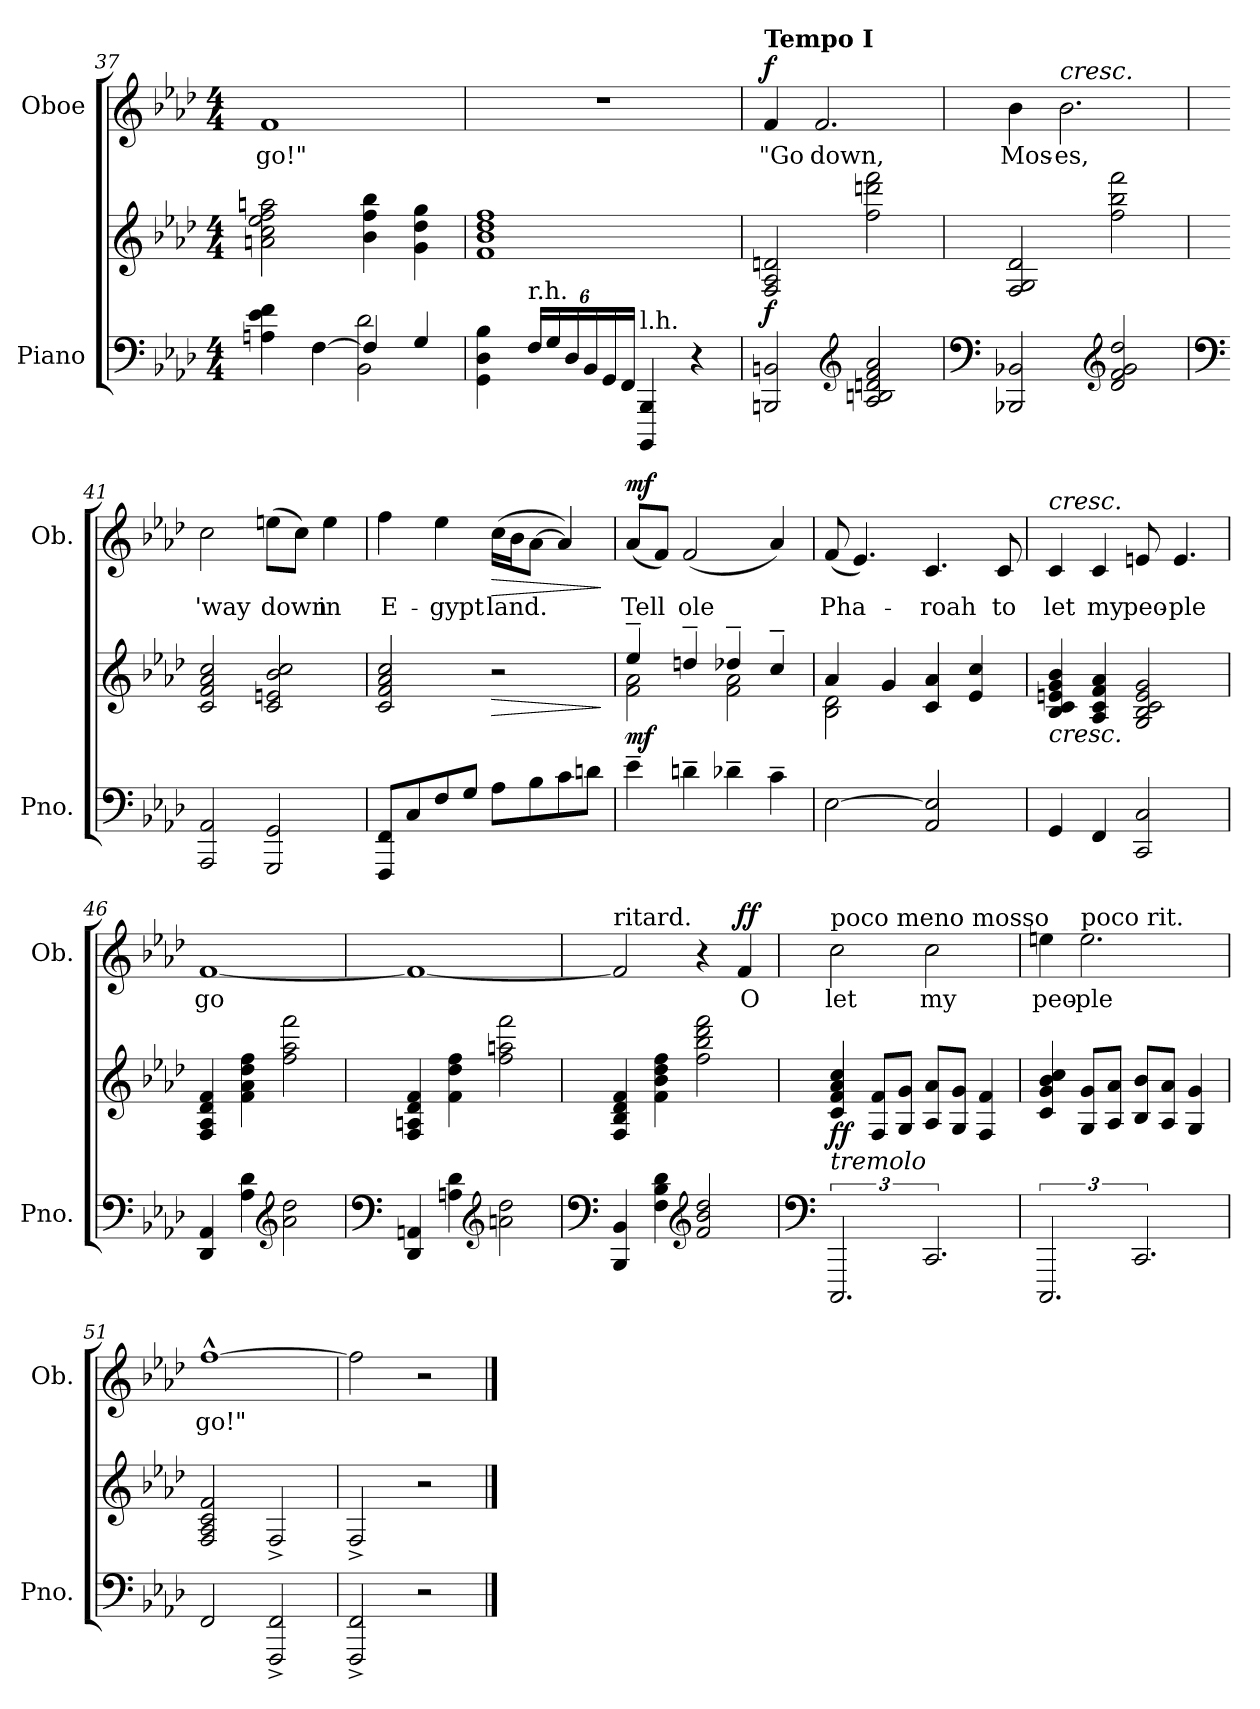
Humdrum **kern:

**kern	**kern	**dynam	**kern	**text	**dynam
*part2	*part2	*part2	*part1	*part1	*part1
*staff3	*staff2	*staff2/3	*staff1	*staff1	*staff1
*I"Piano	*	*	*I"Oboe	*	*
*I'Pno.	*	*	*I'Ob.	*	*
*clefF4	*clefG2	*	*clefG2	*	*
*k[b-e-a-d-]	*k[b-e-a-d-]	*	*k[b-e-a-d-]	*	*
*M4/4	*M4/4	*	*M4/4	*	*
=37	=37	=37	=37	=37	=37
*^	*	*	*	*	*
!	!	!	!	!	!LO:LY:b	!
4An\ 4e-\ 4f\	2ryy	2an\ 2cc\ 2ee-\ 2ff\ 2aan\	.	1f	go!"	.
[4F\	.	.	.	.	.	.
4F/]	2BB-\ 2d-\	4b-\ 4ff\ 4bb-\	.	.	.	.
4G/	.	4g\ 4dd-\ 4gg\	.	.	.	.
*v	*v	*	*	*	*	*
=38	=38	=38	=38	=38	=38
4GG\ 4D-\ 4B-\	1f 1b- 1dd- 1ff	.	1r	.	.
*Xbrackettup	*	*	*	*	*
!LO:TX:a:t=r.h.	!	!	!	!	!
24F/LL	.	.	.	.	.
24G/	.	.	.	.	.
24D-/	.	.	.	.	.
24BB-/	.	.	.	.	.
24GG/	.	.	.	.	.
24FF/JJ	.	.	.	.	.
!LO:TX:a:t=l.h.	!	!	!	!	!
4BBBB-/ 4BBB-/	.	.	.	.	.
4r	.	.	.	.	.
=39	=39	=39	=39	=39	=39
!	!	!	!LO:TX:a:B:t=Tempo I	!	!
!	!	!LO:DY:b	!	!LO:LY:b	!LO:DY:a
2BBBn/ 2BBn/	2F/ 2A-/ 2dn/	f	4f/	"Go	f
!	!	!	!	!LO:LY:b	!
.	.	.	2.f/	down,	.
*clefG2	*	*	*	*	*
2A-/ 2Bn/ 2dn/ 2f/ 2a-/	2ff\ 2dddn\ 2fff\	.	.	.	.
=40	=40	=40	=40	=40	=40
*clefF4	*	*	*	*	*
!	!	!	!	!LO:LY:b	!
2BBB-X/ 2BB-X/	2F/ 2G/ 2d-/	.	4b-\	Mos-	.
!	!	!	!LO:TX:a:i:t=cresc.	!	!
!	!	!	!	!LO:LY:b	!
.	.	.	2.b-\	-es,	.
*clefG2	*	*	*	*	*
2d-/ 2f/ 2g/ 2dd-/	2ff\ 2bb-\ 2fff\	.	.	.	.
!!LO:PB:g=z
=41	=41	=41	=41	=41	=41
*clefF4	*	*	*	*	*
!	!	!	!	!LO:LY:b	!
2AAA-/ 2AA-/	2c/ 2f/ 2a-/ 2cc/	.	2cc\	'way	.
!	!	!	!	!LO:LY:b	!
2GGG/ 2GG/	2c/ 2en/ 2b-/ 2cc/	.	(8een\L	down	.
.	.	.	8cc\J)	.	.
!	!	!	!	!LO:LY:b	!
.	.	.	4ee\	in	.
=42	=42	=42	=42	=42	=42
!	!	!	!	!LO:LY:b	!
8FFF/ 8FF/L	2c/ 2f/ 2a-/ 2cc/	.	4ff\	E-	.
8C/	.	.	.	.	.
!	!	!	!	!LO:LY:b	!
8F/	.	.	4ee-\	-gypt	.
8G/J	.	.	.	.	.
!	!	!LO:HP:b	!	!LO:LY:b	!LO:HP:b
8A-\L	2r	>	(16cc\LL	land.	>
.	.	.	16b-\J	.	.
8B-\	.	.	[8a-\J	.	.
8c\	.	.	4a-/])	.	.
8dn\J	.	.	.	.	.
.	.	]	.	.	]
=43	=43	=43	=43	=43	=43
*	*^	*	*	*	*
!	!	!	!LO:DY:b	!	!LO:LY:b	!LO:DY:a
4e-~\	4ee-~/	2f\ 2a-\	mf	(8a-/L	Tell	mf
.	.	.	.	8f/J)	.	.
!	!	!	!	!	!LO:LY:b	!
4dn~\	4ddn~/	.	.	(2f/	ole	.
4d-X~\	4dd-X~/	2f\ 2a-\	.	.	.	.
4c~\	4cc~/	.	.	4a-/)	.	.
=44	=44	=44	=44	=44	=44	=44
!	!	!	!	!	!LO:LY:b	!
[2E-\	4a-/	2B-\ 2d-\	.	(8f/	Pha-	.
.	.	.	.	4.e-/)	.	.
.	4g/	.	.	.	.	.
!	!	!	!	!	!LO:LY:b	!
2AA-/ 2E-/]	4c/ 4a-/	2ryy	.	4.c/	-roah	.
.	4e-/ 4cc/	.	.	.	.	.
!	!	!	!	!	!LO:LY:b	!
.	.	.	.	8c/	to	.
*	*v	*v	*	*	*	*
!!LO:LB:g=z
=45	=45	=45	=45	=45	=45
!	!	!	!LO:TX:a:i:t=cresc.	!	!
!	!LO:TX:b:i:t=cresc.	!	!	!	!
!	!	!	!	!LO:LY:b	!
4GG/	4B-/ 4c/ 4en/ 4g/ 4b-/	.	4c/	let	.
!	!	!	!	!LO:LY:b	!
4FF/	4A-/ 4c/ 4f/ 4a-/	.	4c/	my	.
!	!	!	!	!LO:LY:b	!
2CC/ 2C/	2G/ 2B-/ 2c/ 2e/ 2g/	.	8en/	peo-	.
!	!	!	!	!LO:LY:b	!
.	.	.	4.e/	-ple	.
=46	=46	=46	=46	=46	=46
!	!	!	!	!LO:LY:b	!
4DD-/ 4AA-/	4F/ 4A-/ 4d-/ 4f/	.	[1f	go	.
4A-\ 4d-\	4f\ 4a-\ 4dd-\ 4ff\	.	.	.	.
*clefG2	*	*	*	*	*
2a-\ 2dd-\	2ff\ 2aa-\ 2fff\	.	.	.	.
=47	=47	=47	=47	=47	=47
*clefF4	*	*	*	*	*
4DD-/ 4AAn/	4F/ 4An/ 4d-/ 4f/	.	1f_	.	.
4An\ 4d-\	4f\ 4dd-\ 4ff\	.	.	.	.
*clefG2	*	*	*	*	*
2an\ 2dd-\	2ff\ 2aan\ 2fff\	.	.	.	.
=48	=48	=48	=48	=48	=48
*clefF4	*	*	*	*	*
!	!	!	!LO:TX:a:t=ritard.	!	!
4BBB-/ 4BB-/	4F/ 4B-/ 4d-/ 4f/	.	2f/]	.	.
4F\ 4B-\ 4d-\	4f\ 4b-\ 4dd-\ 4ff\	.	.	.	.
*clefG2	*	*	*	*	*
2f/ 2b-/ 2dd-/	2ff\ 2bb-\ 2ddd-\ 2fff\	.	4r	.	.
!	!	!	!	!LO:LY:b	!LO:DY:a
.	.	.	4f/	O	ff
=49	=49	=49	=49	=49	=49
*clefF4	*	*	*	*	*
*brackettup	*	*	*	*	*
!	!	!	!LO:TX:a:t=poco meno mosso	!	!
!LO:TX:a:i:t=tremolo	!	!	!	!	!
!	!	!LO:DY:b	!	!LO:LY:b	!
3.CCC	4c/ 4f/ 4a-/ 4cc/	ff	2cc\	let	.
.	8F/ 8f/L	.	.	.	.
.	8G/ 8g/J	.	.	.	.
!	!	!	!	!LO:LY:b	!
3.CC	8A-/ 8a-/L	.	2cc\	my	.
.	8G/ 8g/J	.	.	.	.
.	4F/ 4f/	.	.	.	.
!!LO:LB:g=z
=50	=50	=50	=50	=50	=50
!	!	!	!	!LO:LY:b	!
3.CCC	4c/ 4g/ 4b-/ 4cc/	.	4een\	peo-	.
!	!	!	!LO:TX:a:t=poco rit.	!	!
!	!	!	!	!LO:LY:b	!
.	8G/ 8g/L	.	2.ee\	-ple	.
.	8A-/ 8a-/J	.	.	.	.
3.CC	8B-/ 8b-/L	.	.	.	.
.	8A-/ 8a-/J	.	.	.	.
.	4G/ 4g/	.	.	.	.
=51	=51	=51	=51	=51	=51
!	!	!	!	!LO:LY:b	!
2FF/	2F/ 2A-/ 2c/ 2f/	.	[1ff^^	go!"	.
2FFF/^ 2FF/^	2F^/	.	.	.	.
=52	=52	=52	=52	=52	=52
2FFF/^ 2FF/^	2F^/	.	2ff\]	.	.
2r	2r	.	2r	.	.
==	==	==	==	==	==
*-	*-	*-	*-	*-	*-
